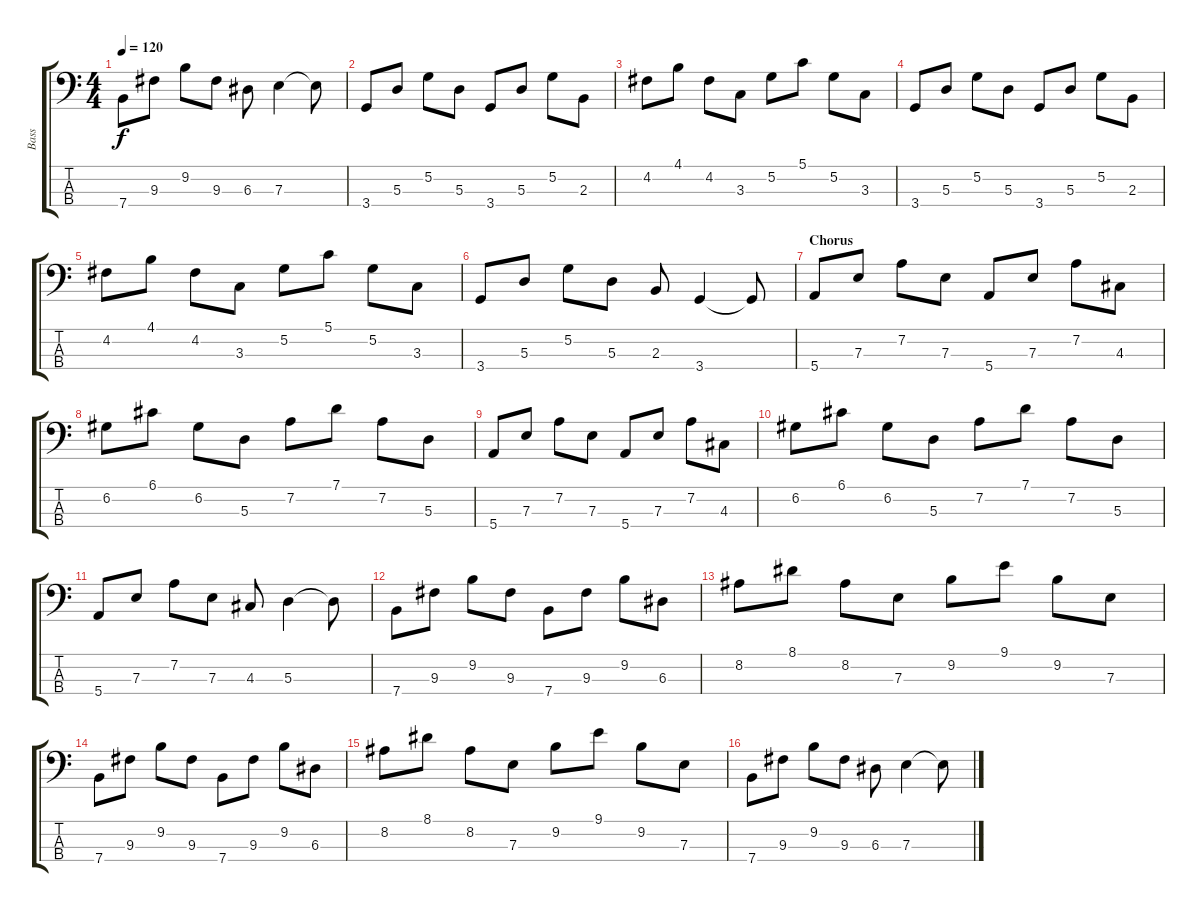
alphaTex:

\track ("Bass" "Bass") {instrument electricbassfinger}
\staff {score tabs}
\tuning (G2 D2 A1 E1) {hide}
\ts (4 4)
\tempo 120
\clef f4
\ks c
7.4.8{dy f} 9.3.8 9.2.8 9.3.8 6.3.8 7.3.4 7.3{t}.8 |
3.4.8 5.3.8 5.2.8 5.3.8 3.4.8 5.3.8 5.2.8 2.3.8 |
4.2.8 4.1.8 4.2.8 3.3.8 5.2.8 5.1.8 5.2.8 3.3.8 |
3.4.8 5.3.8 5.2.8 5.3.8 3.4.8 5.3.8 5.2.8 2.3.8 |
4.2.8 4.1.8 4.2.8 3.3.8 5.2.8 5.1.8 5.2.8 3.3.8 |
3.4.8 5.3.8 5.2.8 5.3.8 2.3.8 3.4.4 3.4{t}.8 |
\section ("" "Chorus")
5.4.8 7.3.8 7.2.8 7.3.8 5.4.8 7.3.8 7.2.8 4.3.8 |
6.2.8 6.1.8 6.2.8 5.3.8 7.2.8 7.1.8 7.2.8 5.3.8 |
5.4.8 7.3.8 7.2.8 7.3.8 5.4.8 7.3.8 7.2.8 4.3.8 |
6.2.8 6.1.8 6.2.8 5.3.8 7.2.8 7.1.8 7.2.8 5.3.8 |
5.4.8 7.3.8 7.2.8 7.3.8 4.3.8 5.3.4 5.3{t}.8 |
7.4.8 9.3.8 9.2.8 9.3.8 7.4.8 9.3.8 9.2.8 6.3.8 |
8.2.8 8.1.8 8.2.8 7.3.8 9.2.8 9.1.8 9.2.8 7.3.8 |
7.4.8 9.3.8 9.2.8 9.3.8 7.4.8 9.3.8 9.2.8 6.3.8 |
8.2.8 8.1.8 8.2.8 7.3.8 9.2.8 9.1.8 9.2.8 7.3.8 |
7.4.8 9.3.8 9.2.8 9.3.8 6.3.8 7.3.4 7.3{t}.8
